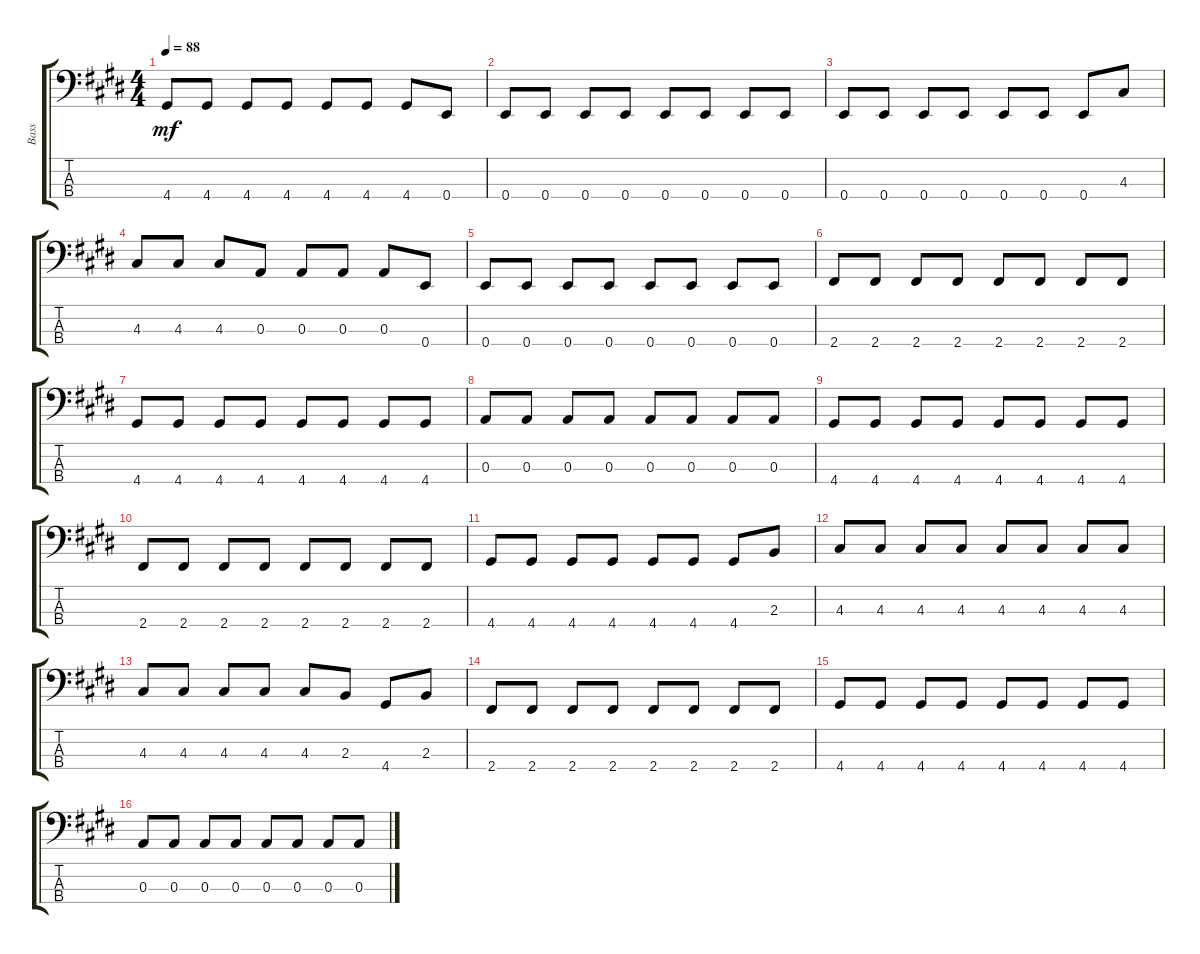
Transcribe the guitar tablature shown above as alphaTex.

\track ("Bass" "Bass") {instrument electricbassfinger}
\staff {score tabs}
\tuning (G2 D2 A1 E1) {hide}
\ts (4 4)
\tempo 88
\clef f4
\ks e
4.4.8{dy mf} 4.4.8 4.4.8 4.4.8 4.4.8 4.4.8 4.4.8 0.4.8 |
0.4.8 0.4.8 0.4.8 0.4.8 0.4.8 0.4.8 0.4.8 0.4.8 |
0.4.8 0.4.8 0.4.8 0.4.8 0.4.8 0.4.8 0.4.8 4.3.8 |
4.3.8 4.3.8 4.3.8 0.3.8 0.3.8 0.3.8 0.3.8 0.4.8 |
0.4.8 0.4.8 0.4.8 0.4.8 0.4.8 0.4.8 0.4.8 0.4.8 |
2.4.8 2.4.8 2.4.8 2.4.8 2.4.8 2.4.8 2.4.8 2.4.8 |
4.4.8 4.4.8 4.4.8 4.4.8 4.4.8 4.4.8 4.4.8 4.4.8 |
0.3.8 0.3.8 0.3.8 0.3.8 0.3.8 0.3.8 0.3.8 0.3.8 |
4.4.8 4.4.8 4.4.8 4.4.8 4.4.8 4.4.8 4.4.8 4.4.8 |
2.4.8 2.4.8 2.4.8 2.4.8 2.4.8 2.4.8 2.4.8 2.4.8 |
4.4.8 4.4.8 4.4.8 4.4.8 4.4.8 4.4.8 4.4.8 2.3.8 |
4.3.8 4.3.8 4.3.8 4.3.8 4.3.8 4.3.8 4.3.8 4.3.8 |
4.3.8 4.3.8 4.3.8 4.3.8 4.3.8 2.3.8 4.4.8 2.3.8 |
2.4.8 2.4.8 2.4.8 2.4.8 2.4.8 2.4.8 2.4.8 2.4.8 |
4.4.8 4.4.8 4.4.8 4.4.8 4.4.8 4.4.8 4.4.8 4.4.8 |
0.3.8 0.3.8 0.3.8 0.3.8 0.3.8 0.3.8 0.3.8 0.3.8
